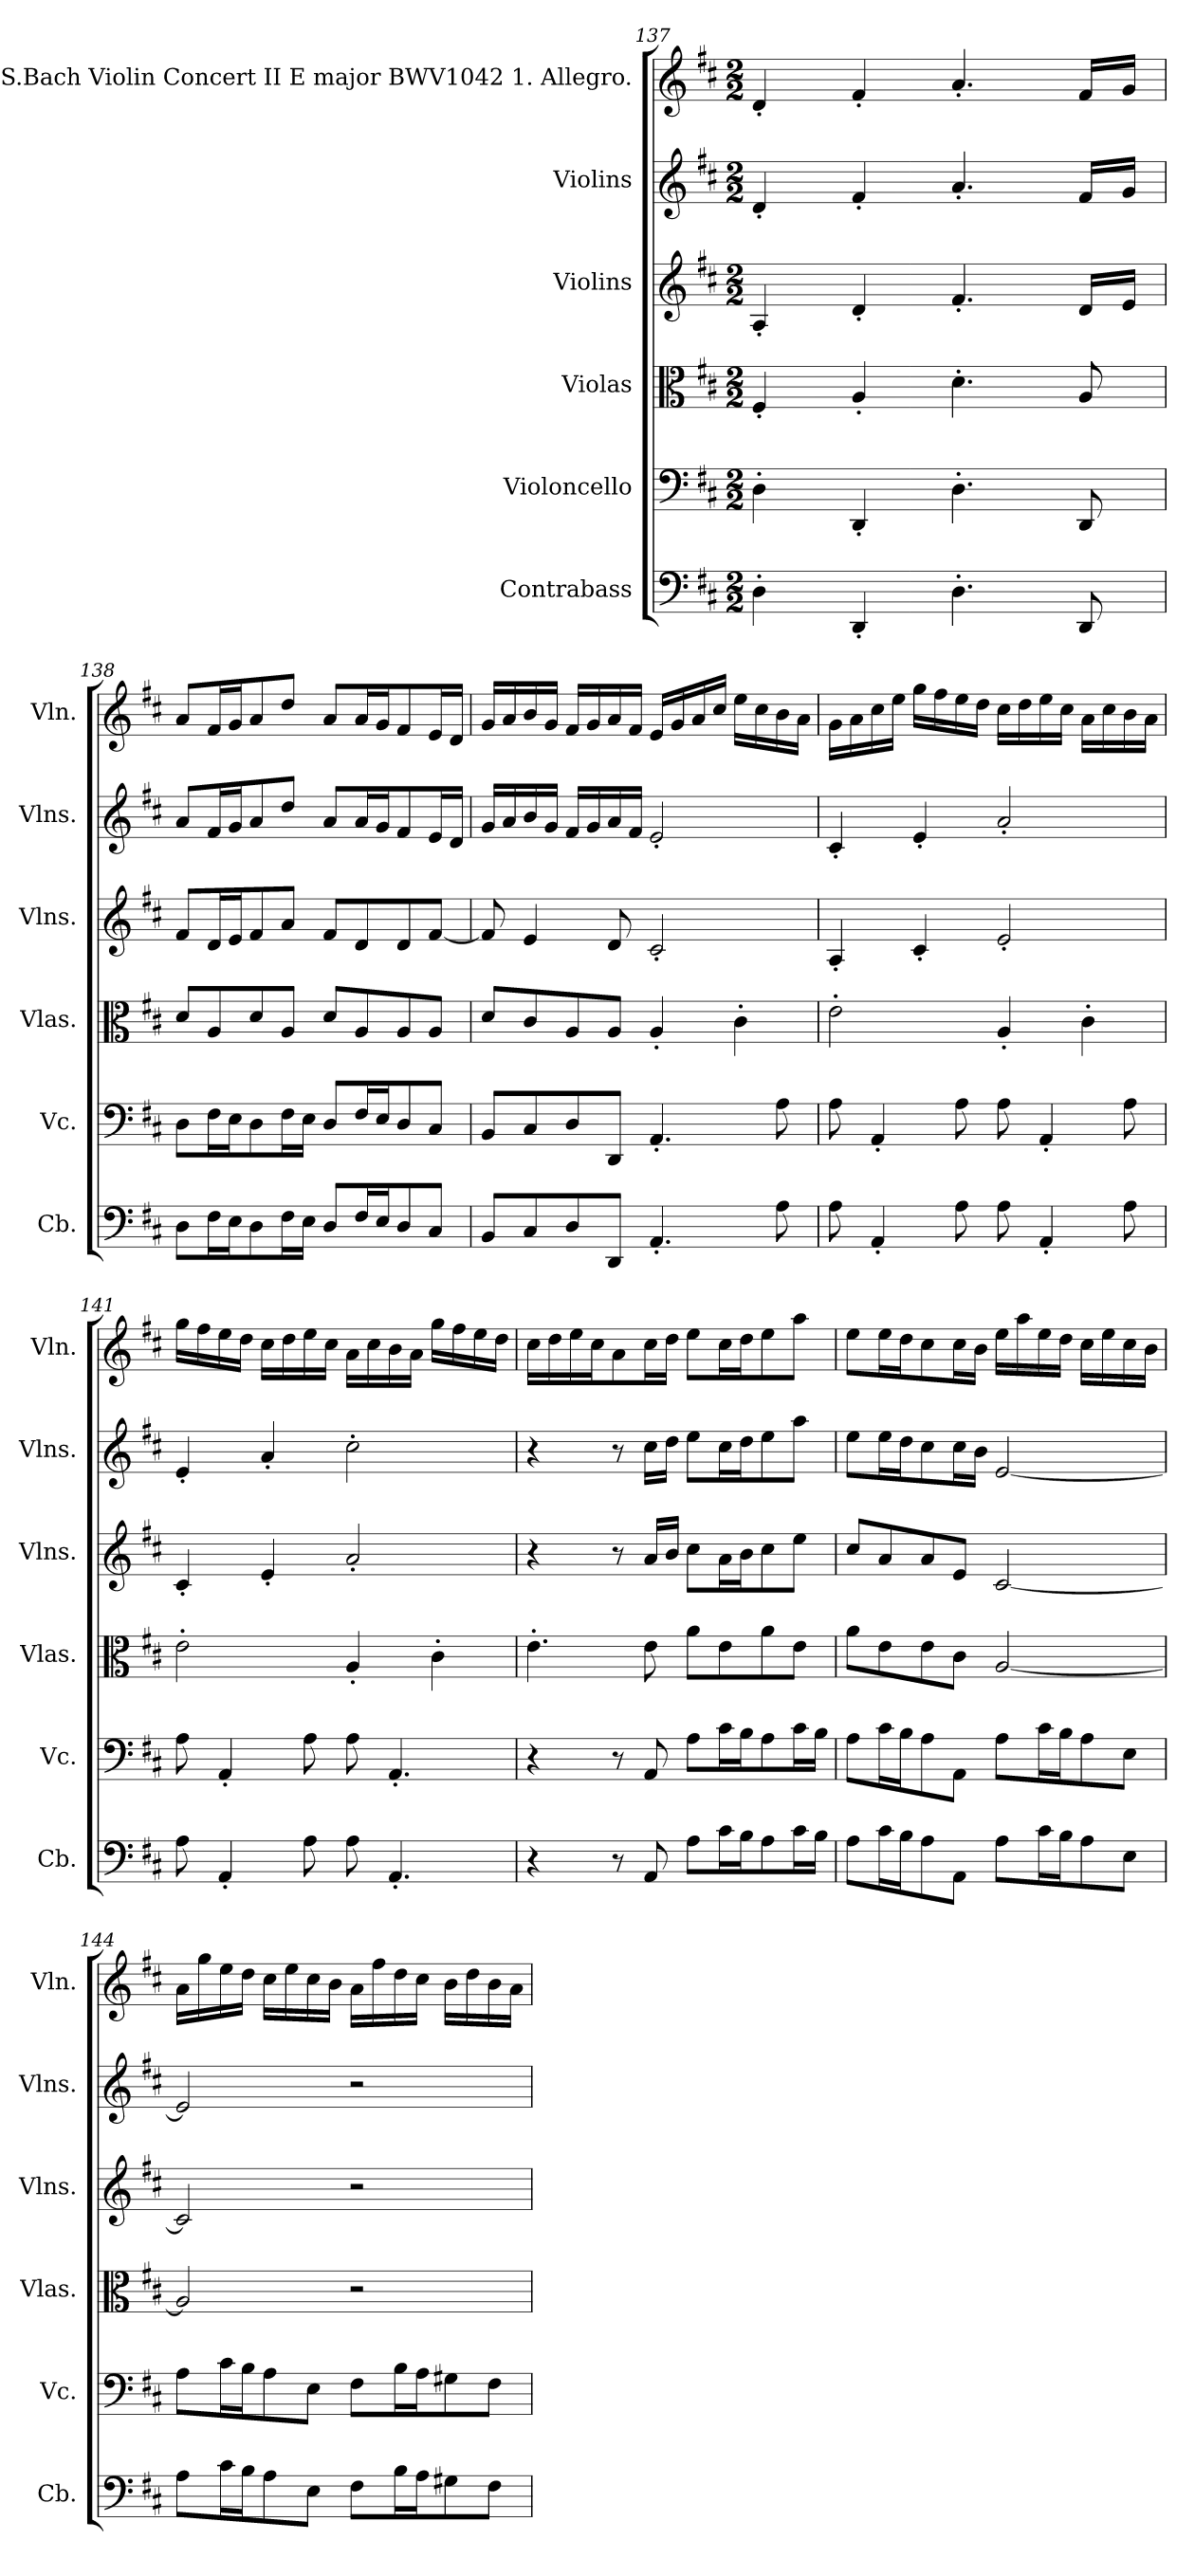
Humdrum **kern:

**kern	**kern	**kern	**kern	**kern	**kern
*part6	*part5	*part4	*part3	*part2	*part1
*staff6	*staff5	*staff4	*staff3	*staff2	*staff1
*I"Contrabass	*I"Violoncello	*I"Violas	*I"Violins	*I"Violins	*I"Violin, J.S.Bach Violin Concert II E major BWV1042 1. Allegro.
*I'Cb.	*I'Vc.	*I'Vlas.	*I'Vlns.	*I'Vlns.	*I'Vln.
*clefF4	*clefF4	*clefC3	*clefG2	*clefG2	*clefG2
*ITrd7c12	*	*	*	*	*
*k[f#c#]	*k[f#c#]	*k[f#c#]	*k[f#c#]	*k[f#c#]	*k[f#c#]
*M2/2	*M2/2	*M2/2	*M2/2	*M2/2	*M2/2
=137	=137	=137	=137	=137	=137
4DD'\	4D'\	4F#'/	4A'/	4d'/	4d'/
4DDD'/	4DD'/	4A'/	4d'/	4f#'/	4f#'/
4.DD'\	4.D'\	4.d'\	4.f#'/	4.a'/	4.a'/
8DDD/	8DD/	8A/	16d/LL	16f#/LL	16f#/LL
.	.	.	16e/JJ	16g/JJ	16g/JJ
=138	=138	=138	=138	=138	=138
8DD\L	8D\L	8d/L	8f#/L	8a/L	8a/L
16FF#\L	16F#\L	8A/	16d/L	16f#/L	16f#/L
16EE\J	16E\J	.	16e/J	16g/J	16g/J
8DD\	8D\	8d/	8f#/	8a/	8a/
16FF#\L	16F#\L	8A/J	8a/J	8dd/J	8dd/J
16EE\JJ	16E\JJ	.	.	.	.
8DD/L	8D/L	8d/L	8f#/L	8a/L	8a/L
16FF#/L	16F#/L	8A/	8d/	16a/L	16a/L
16EE/J	16E/J	.	.	16g/J	16g/J
8DD/	8D/	8A/	8d/	8f#/	8f#/
8CC#/J	8C#/J	8A/J	[8f#/J	16e/L	16e/L
.	.	.	.	16d/JJ	16d/JJ
!!LO:LB:g=z
=139	=139	=139	=139	=139	=139
8BBB/L	8BB/L	8d/L	8f#/]	16g/LL	16g/LL
.	.	.	.	16a/	16a/
8CC#/	8C#/	8c#/	4e/	16b/	16b/
.	.	.	.	16g/JJ	16g/JJ
8DD/	8D/	8A/	.	16f#/LL	16f#/LL
.	.	.	.	16g/	16g/
8DDD/J	8DD/J	8A/J	8d/	16a/	16a/
.	.	.	.	16f#/JJ	16f#/JJ
4.AAA'/	4.AA'/	4A'/	2c#'/	2e'/	16e/LL
.	.	.	.	.	16g/
.	.	.	.	.	16a/
.	.	.	.	.	16cc#/JJ
.	.	4c#'\	.	.	16ee\LL
.	.	.	.	.	16cc#\
8AA\	8A\	.	.	.	16b\
.	.	.	.	.	16a\JJ
=140	=140	=140	=140	=140	=140
8AA\	8A\	2e'\	4A'/	4c#'/	16g\LL
.	.	.	.	.	16a\
4AAA'/	4AA'/	.	.	.	16cc#\
.	.	.	.	.	16ee\JJ
.	.	.	4c#'/	4e'/	16gg\LL
.	.	.	.	.	16ff#\
8AA\	8A\	.	.	.	16ee\
.	.	.	.	.	16dd\JJ
8AA\	8A\	4A'/	2e'/	2a'/	16cc#\LL
.	.	.	.	.	16dd\
4AAA'/	4AA'/	.	.	.	16ee\
.	.	.	.	.	16cc#\JJ
.	.	4c#'\	.	.	16a\LL
.	.	.	.	.	16cc#\
8AA\	8A\	.	.	.	16b\
.	.	.	.	.	16a\JJ
!!LO:LB:g=z
=141	=141	=141	=141	=141	=141
8AA\	8A\	2e'\	4c#'/	4e'/	16gg\LL
.	.	.	.	.	16ff#\
4AAA'/	4AA'/	.	.	.	16ee\
.	.	.	.	.	16dd\JJ
.	.	.	4e'/	4a'/	16cc#\LL
.	.	.	.	.	16dd\
8AA\	8A\	.	.	.	16ee\
.	.	.	.	.	16cc#\JJ
8AA\	8A\	4A'/	2a'/	2cc#'\	16a\LL
.	.	.	.	.	16cc#\
4.AAA'/	4.AA'/	.	.	.	16b\
.	.	.	.	.	16a\JJ
.	.	4c#'\	.	.	16gg\LL
.	.	.	.	.	16ff#\
.	.	.	.	.	16ee\
.	.	.	.	.	16dd\JJ
=142	=142	=142	=142	=142	=142
4r	4r	4.e'\	4r	4r	16cc#\LL
.	.	.	.	.	16dd\
.	.	.	.	.	16ee\
.	.	.	.	.	16cc#\J
8r	8r	.	8r	8r	8a\
8AAA/	8AA/	8e\	16a/LL	16cc#\LL	16cc#\L
.	.	.	16b/JJ	16dd\JJ	16dd\JJ
8AA\L	8A\L	8a\L	8cc#\L	8ee\L	8ee\L
16C#\L	16c#\L	8e\	16a\L	16cc#\L	16cc#\L
16BB\J	16B\J	.	16b\J	16dd\J	16dd\J
8AA\	8A\	8a\	8cc#\	8ee\	8ee\
16C#\L	16c#\L	8e\J	8ee\J	8aa\J	8aa\J
16BB\JJ	16B\JJ	.	.	.	.
=143	=143	=143	=143	=143	=143
8AA\L	8A\L	8a\L	8cc#/L	8ee\L	8ee\L
16C#\L	16c#\L	8e\	8a/	16ee\L	16ee\L
16BB\J	16B\J	.	.	16dd\J	16dd\J
8AA\	8A\	8e\	8a/	8cc#\	8cc#\
8AAA\J	8AA\J	8c#\J	8e/J	16cc#\L	16cc#\L
.	.	.	.	16b\JJ	16b\JJ
8AA\L	8A\L	[2A/	[2c#/	[2e/	16ee\LL
.	.	.	.	.	16aa\
16C#\L	16c#\L	.	.	.	16ee\
16BB\J	16B\J	.	.	.	16dd\JJ
8AA\	8A\	.	.	.	16cc#\LL
.	.	.	.	.	16ee\
8EE\J	8E\J	.	.	.	16cc#\
.	.	.	.	.	16b\JJ
!!LO:LB:g=z
=144	=144	=144	=144	=144	=144
8AA\L	8A\L	2A/]	2c#/]	2e/]	16a\LL
.	.	.	.	.	16gg\
16C#\L	16c#\L	.	.	.	16ee\
16BB\J	16B\J	.	.	.	16dd\JJ
8AA\	8A\	.	.	.	16cc#\LL
.	.	.	.	.	16ee\
8EE\J	8E\J	.	.	.	16cc#\
.	.	.	.	.	16b\JJ
8FF#\L	8F#\L	2r	2r	2r	16a\LL
.	.	.	.	.	16ff#\
16BB\L	16B\L	.	.	.	16dd\
16AA\J	16A\J	.	.	.	16cc#\JJ
8GG#X\	8G#X\	.	.	.	16b\LL
.	.	.	.	.	16dd\
8FF#\J	8F#\J	.	.	.	16b\
.	.	.	.	.	16a\JJ
=	=	=	=	=	=
*-	*-	*-	*-	*-	*-
